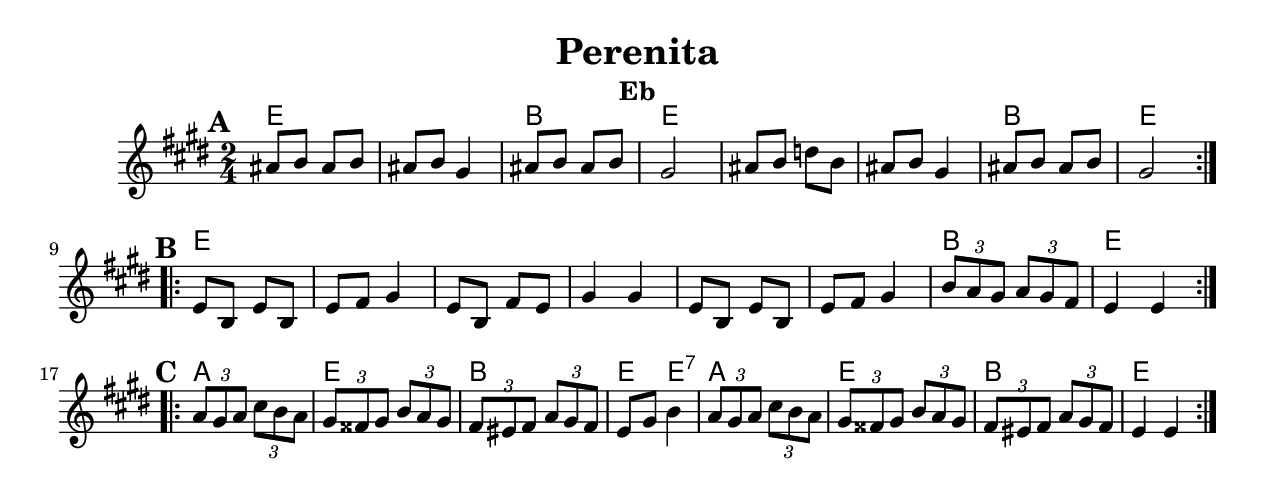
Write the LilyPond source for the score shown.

\version "2.18.0"
\include "english.ly"
\pointAndClickOff
\paper{
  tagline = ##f
  print-all-headers = ##t
  #(set-paper-size "letter")
}
date = #(strftime "%d-%m-%Y" (localtime (current-time)))

%\markup{ \italic{ " Updated " \date  }  }

%\markup{ Got something to say? }

global = {
  \clef treble
  \key g \major
  \time 2/4
  \set Score.markFormatter = #format-mark-box-alphabet
}

%#################################### Melody ########################
melody = \relative c' {
  \global
  %\partial 16*3 a16 d f   %lead in notes

  \repeat volta 2{
    \mark \default
    cs8 d cs d
    cs8 d b4
    cs8 d cs d
    b2

    cs8 d f d
    cs d b4
    cs8 d cs d
    b2|

  }
  %\alternative { { }{ } }

  \repeat volta 2{
    \mark \default
    g8 d g d
    g8 a b4
    g8 d a' g
    b4 b

    g8 d g d
    g8 a b4
    \tuplet 3/2{d8 c b} \tuplet 3/2{c b a}
    g4 g \break|
  }
  % \alternative { { }{ } }
  \repeat volta 2{
    \mark \default
    \tuplet 3/2{c8 b c} \tuplet 3/2{e d c}
    \tuplet 3/2{b as b} \tuplet 3/2{d c b}
    \tuplet 3/2{a gs a} \tuplet 3/2{c b a}
    g8 b d4
    \tuplet 3/2{c8 b c} \tuplet 3/2{e d c}
    \tuplet 3/2{b as b} \tuplet 3/2{d c b}
    \tuplet 3/2{a gs a} \tuplet 3/2{c b a}
    g4 g


  }

}
%################################# Lyrics #####################
%\addlyrics{  }
%################################# Chords #######################
harmonies = \chordmode {
  g2*2
  %r2
  d2
  g2*3
  %r2*2
  d2
  g2
  %B
  g2*6
  %r2*5
  d2
  g2
  %C
  c2
  g2
  d2
  g4
  g4:7
  c2
  g2
  d2
  g2
}

\score {\transpose c a
  <<
    \new ChordNames {
      \set chordChanges = ##f
      \harmonies
    }
    \new Staff
    \melody
  >>
  \header{
    title= "Perenita"
    subtitle=""
    composer= ""
    instrument = "Eb"
    arranger= ""
  }
  \layout{indent = 1.0\cm}
  \midi {
    \tempo 4 = 120

    % \midi { }
  }
}
%{
% more verses:
\markup{}
\markup {
  \fill-line {
    \hspace #0.1 % distance from left margin
    \column {
      \line { "1."
	\column {
	  ""
	}
      }
      \hspace #0.2 % vertical distance between verses
      \line { "2."
	\column {
	 ""
	}
      }
    }
    \hspace #0.1  % horiz. distance between columns
    \column {
      \line { "3."
	\column {
	  ""
	}
      }
      \hspace #0.2 % distance between verses
      \line { "4."
	\column {
	 ""
	}
      }
    }
    \hspace #0.1 % distance to right margin
  }
}

%}
